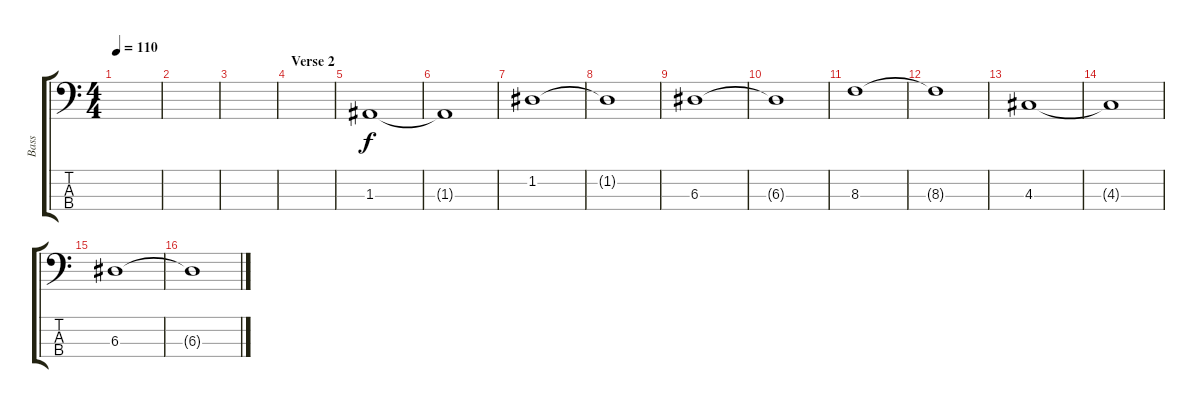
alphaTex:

\track ("Bass" "Bass") {instrument electricbassfinger}
\staff {score tabs}
\tuning (G2 D2 A1 E1) {hide}
\ts (4 4)
\tempo 110
\clef f4
\ks c
|
|
|
\section ("" "Verse 2")
|
1.3.1 |
1.3{t}.1 |
1.2.1 |
1.2{t}.1 |
6.3.1 |
6.3{t}.1 |
8.3.1 |
8.3{t}.1 |
4.3.1 |
4.3{t}.1 |
6.3.1 |
6.3{t}.1
